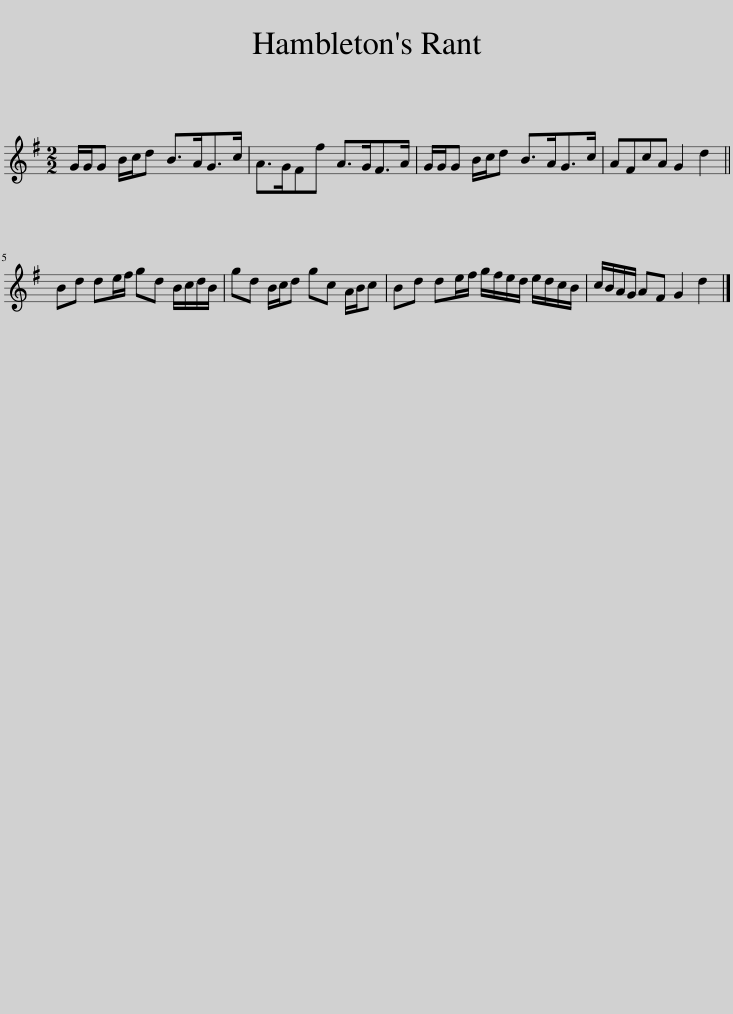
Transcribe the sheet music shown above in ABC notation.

X:1
L:1/8
M:2/2
I:linebreak $
K:G
V:1 treble
V:1
 G/G/G B/c/d B>AG>c | A>GFf A>GF>A | G/G/G B/c/d B>AG>c | AFcA G2 d2 ||$ Bd de/f/ gd B/c/d/B/ | %5
 gd B/c/d gc A/B/c | Bd de/f/ g/f/e/d/ e/d/c/B/ | c/B/A/G/ AF G2 d2 |] %8
